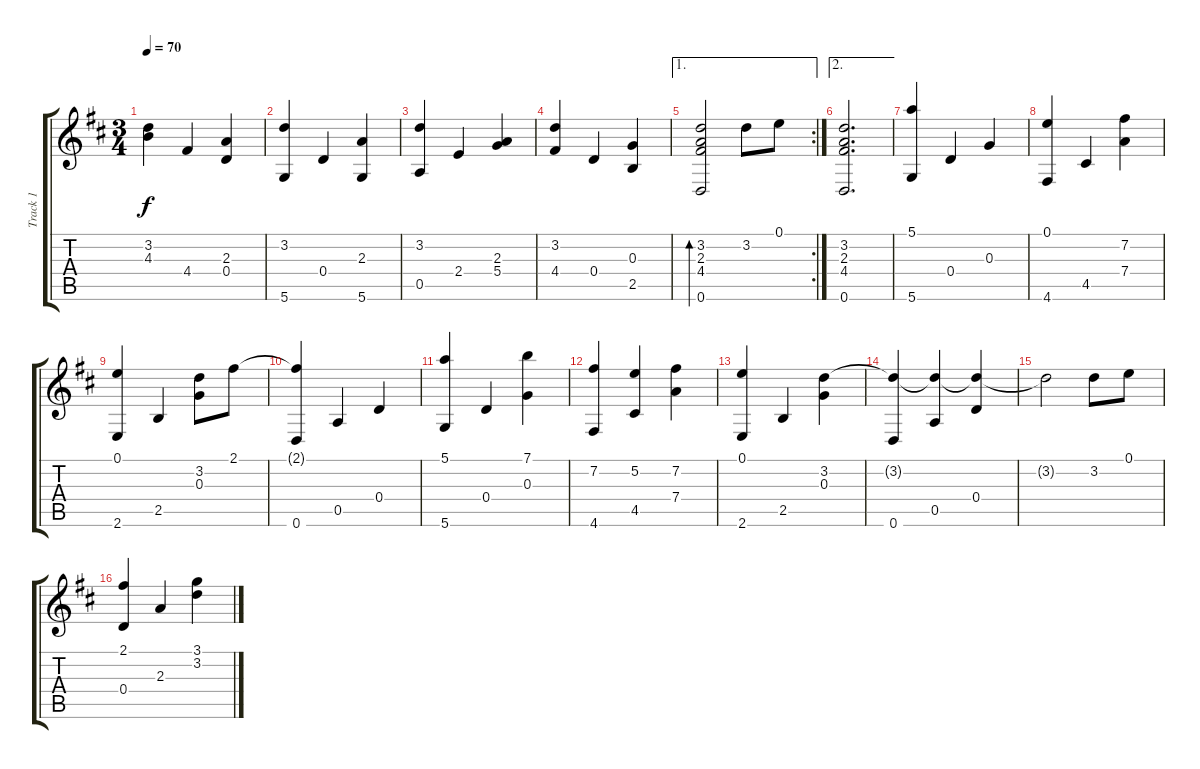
\track ("Track 1" "Track 1") {instrument acousticguitarnylon}
\staff {score tabs}
\tuning (E4 B3 G3 D3 A2 D2) {hide}
\ts (3 4)
\tempo 70
\clef g2
\ks d
(3.2{t} 4.3).4{dy f} 4.4.4 (2.3 0.4).4 |
(3.2 5.6).4 0.4.4 (2.3 5.6).4 |
(3.2 0.5).4 2.4.4 (2.3 5.4).4 |
(3.2 4.4).4 0.4.4 (0.3 2.5).4 |
\ae 1
\rc 2
(3.2 2.3 4.4 0.6).2{bd 120} 3.2.8 0.1.8 |
\ae 2
(3.2 2.3 4.4 0.6).2{d} |
(5.1 5.6).4 0.4.4 0.3.4 |
(0.1 4.6).4 4.5.4 (7.2 7.4).4 |
(0.1 2.6).4 2.5.4 (3.2 0.3).8 2.1.8 |
(2.1{t} 0.6).4 0.5.4 0.4.4 |
(5.1 5.6).4 0.4.4 (7.1 0.3).4 |
(7.2 4.6).4 (5.2 4.5).4 (7.2 7.4).4 |
(0.1 2.6).4 2.5.4 (3.2 0.3).4 |
(3.2{t} 0.6).4 (3.2{t} 0.5).4 (3.2{t} 0.4).4 |
3.2{t}.2 3.2.8 0.1.8 |
(2.1 0.4).4 2.3.4 (3.1 3.2).4
